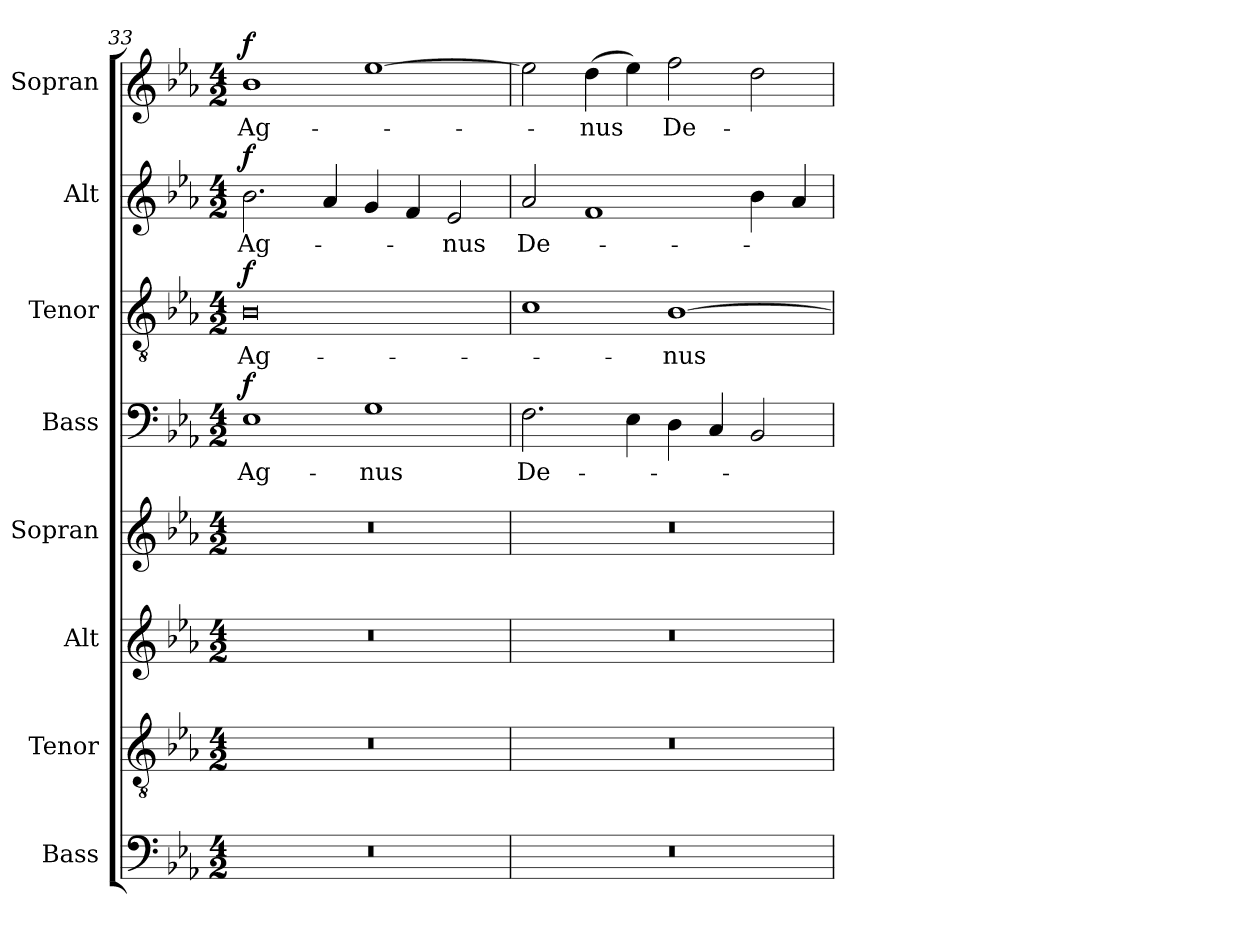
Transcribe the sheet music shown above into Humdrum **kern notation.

**kern	**kern	**kern	**kern	**kern	**text	**dynam	**kern	**text	**dynam	**kern	**text	**dynam	**kern	**text	**dynam
*part8	*part7	*part6	*part5	*part4	*part4	*part4	*part3	*part3	*part3	*part2	*part2	*part2	*part1	*part1	*part1
*staff8	*staff7	*staff6	*staff5	*staff4	*staff4	*staff4	*staff3	*staff3	*staff3	*staff2	*staff2	*staff2	*staff1	*staff1	*staff1
*I"Bass	*I"Tenor	*I"Alt	*I"Sopran	*I"Bass	*	*	*I"Tenor	*	*	*I"Alt	*	*	*I"Sopran	*	*
*I'B.	*I'T.	*I'A.	*I'S.	*I'B.	*	*	*I'T.	*	*	*I'A.	*	*	*I'S.	*	*
*clefF4	*clefGv2	*clefG2	*clefG2	*clefF4	*	*	*clefGv2	*	*	*clefG2	*	*	*clefG2	*	*
*k[b-e-a-]	*k[b-e-a-]	*k[b-e-a-]	*k[b-e-a-]	*k[b-e-a-]	*	*	*k[b-e-a-]	*	*	*k[b-e-a-]	*	*	*k[b-e-a-]	*	*
*E-:	*E-:	*E-:	*E-:	*E-:	*	*	*E-:	*	*	*E-:	*	*	*E-:	*	*
*M4/2	*M4/2	*M4/2	*M4/2	*M4/2	*	*	*M4/2	*	*	*M4/2	*	*	*M4/2	*	*
=33	=33	=33	=33	=33	=33	=33	=33	=33	=33	=33	=33	=33	=33	=33	=33
!	!	!	!	!	!LO:LY:b	!LO:DY:a	!	!LO:LY:b	!LO:DY:b	!	!LO:LY:b	!LO:DY:a	!	!LO:LY:b	!LO:DY:a
0r	0r	0r	0r	1E-	Ag-	f	0B-	Ag-	f	2.b-\	Ag-	f	1b-	Ag-	f
.	.	.	.	.	.	.	.	.	.	4a-/	.	.	.	.	.
!	!	!	!	!	!LO:LY:b	!	!	!	!	!	!	!	!	!	!
.	.	.	.	1G	-nus	.	.	.	.	4g/	.	.	[1ee-	.	.
.	.	.	.	.	.	.	.	.	.	4f/	.	.	.	.	.
!	!	!	!	!	!	!	!	!	!	!	!LO:LY:b	!	!	!	!
.	.	.	.	.	.	.	.	.	.	2e-/	-nus	.	.	.	.
=34	=34	=34	=34	=34	=34	=34	=34	=34	=34	=34	=34	=34	=34	=34	=34
!	!	!	!	!	!LO:LY:b	!	!	!	!	!	!LO:LY:b	!	!	!	!
0r	0r	0r	0r	2.F\	De-	.	1c	.	.	2a-/	De-	.	2ee-\]	.	.
!	!	!	!	!	!	!	!	!	!	!	!	!	!	!LO:LY:b	!
.	.	.	.	.	.	.	.	.	.	1f	.	.	(>4dd\	-nus	.
.	.	.	.	4E-\	.	.	.	.	.	.	.	.	4ee-\)	.	.
!	!	!	!	!	!	!	!	!LO:LY:b	!	!	!	!	!	!LO:LY:b	!
.	.	.	.	4D\	.	.	[1B-	-nus	.	.	.	.	2ff\	De-	.
.	.	.	.	4C/	.	.	.	.	.	.	.	.	.	.	.
.	.	.	.	2BB-/	.	.	.	.	.	4b-\	.	.	2dd\	.	.
.	.	.	.	.	.	.	.	.	.	4a-/	.	.	.	.	.
=	=	=	=	=	=	=	=	=	=	=	=	=	=	=	=
*-	*-	*-	*-	*-	*-	*-	*-	*-	*-	*-	*-	*-	*-	*-	*-
